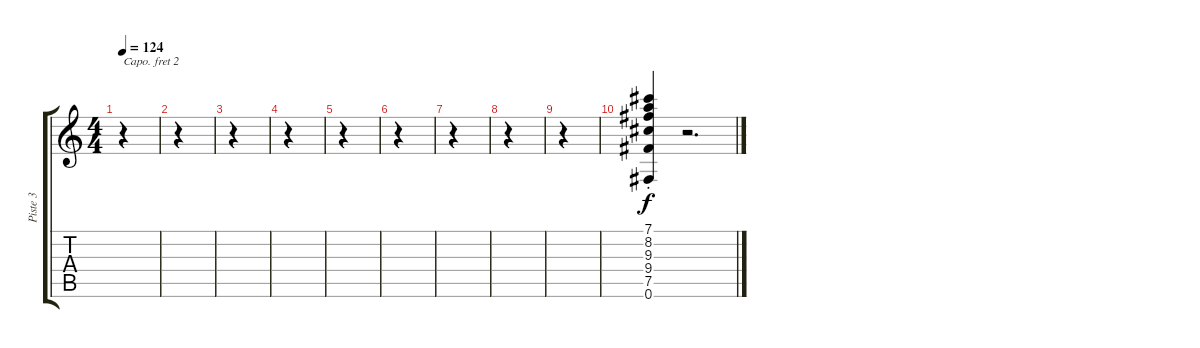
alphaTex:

\track ("Piste 3" "Piste 3") {instrument electricguitarclean}
\staff {score tabs}
\capo 2
\tuning (E4 B3 G3 D3 A2 E2) {hide}
\ts (4 4)
\tempo 124
\clef g2
\ks c
r.4{dy f} |
r.4 |
r.4 |
r.4 |
r.4 |
r.4 |
r.4 |
r.4 |
r.4 |
(7.1{st} 8.2 9.3 9.4 7.5 0.6).4 r.2{d}
